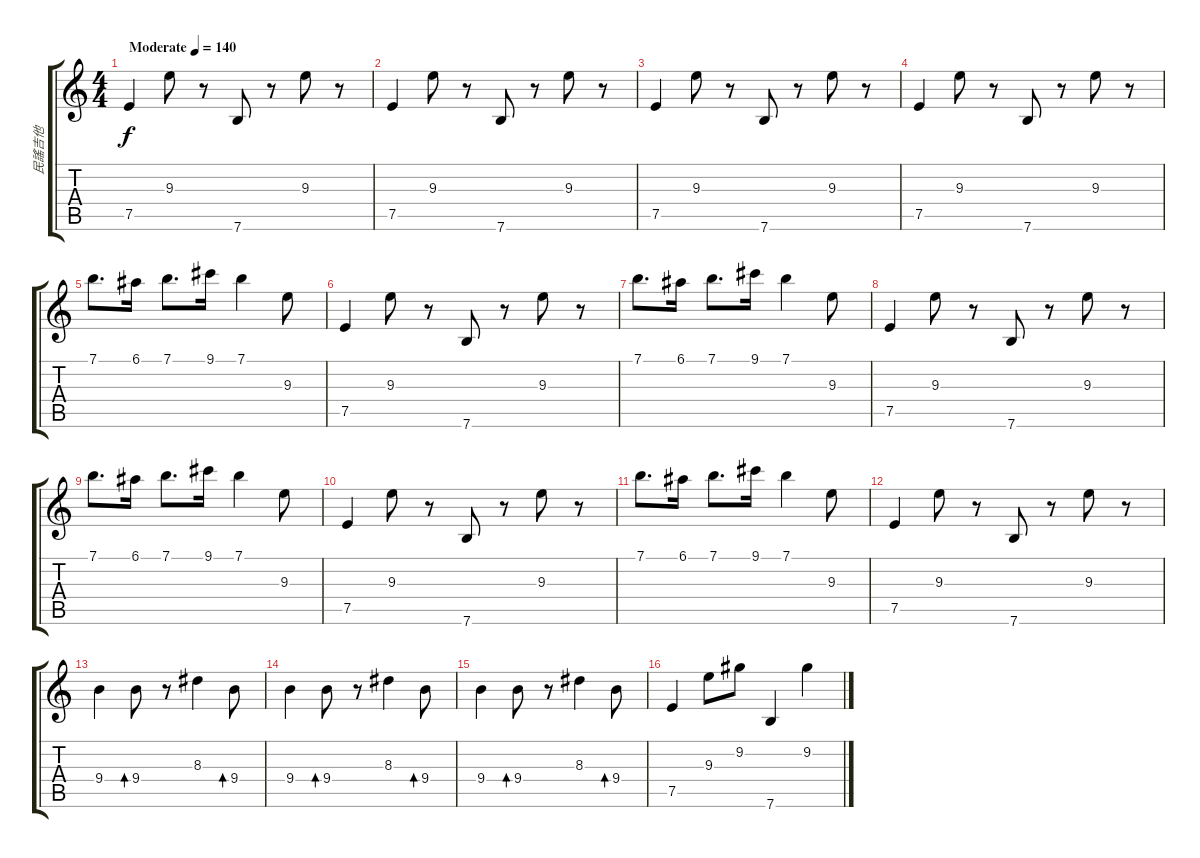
\track ("民謠吉他" "民謠吉他") {instrument acousticguitarnylon}
\staff {score tabs}
\tuning (E4 B3 G3 D3 A2 E2) {hide}
\ts (4 4)
\tempo (140 "Moderate")
\clef g2
\ks c
7.5.4{dy f instrument acousticguitarnylon} 9.3.8 r.8 7.6.8 r.8 9.3.8 r.8 |
7.5.4 9.3.8 r.8 7.6.8 r.8 9.3.8 r.8 |
7.5.4 9.3.8 r.8 7.6.8 r.8 9.3.8 r.8 |
7.5.4 9.3.8 r.8 7.6.8 r.8 9.3.8 r.8 |
7.1.8{d} 6.1.16 7.1.8{d} 9.1.16 7.1.4 9.3.8 |
7.5.4 9.3.8 r.8 7.6.8 r.8 9.3.8 r.8 |
7.1.8{d} 6.1.16 7.1.8{d} 9.1.16 7.1.4 9.3.8 |
7.5.4 9.3.8 r.8 7.6.8 r.8 9.3.8 r.8 |
7.1.8{d} 6.1.16 7.1.8{d} 9.1.16 7.1.4 9.3.8 |
7.5.4 9.3.8 r.8 7.6.8 r.8 9.3.8 r.8 |
7.1.8{d} 6.1.16 7.1.8{d} 9.1.16 7.1.4 9.3.8 |
7.5.4 9.3.8 r.8 7.6.8 r.8 9.3.8 r.8 |
9.4.4 9.4.8{bd 60} r.8 8.3.4 9.4.8{bd 60} |
9.4.4 9.4.8{bd 60} r.8 8.3.4 9.4.8{bd 60} |
9.4.4 9.4.8{bd 60} r.8 8.3.4 9.4.8{bd 60} |
7.5.4 9.3.8 9.2.8 7.6.4 9.2.4
